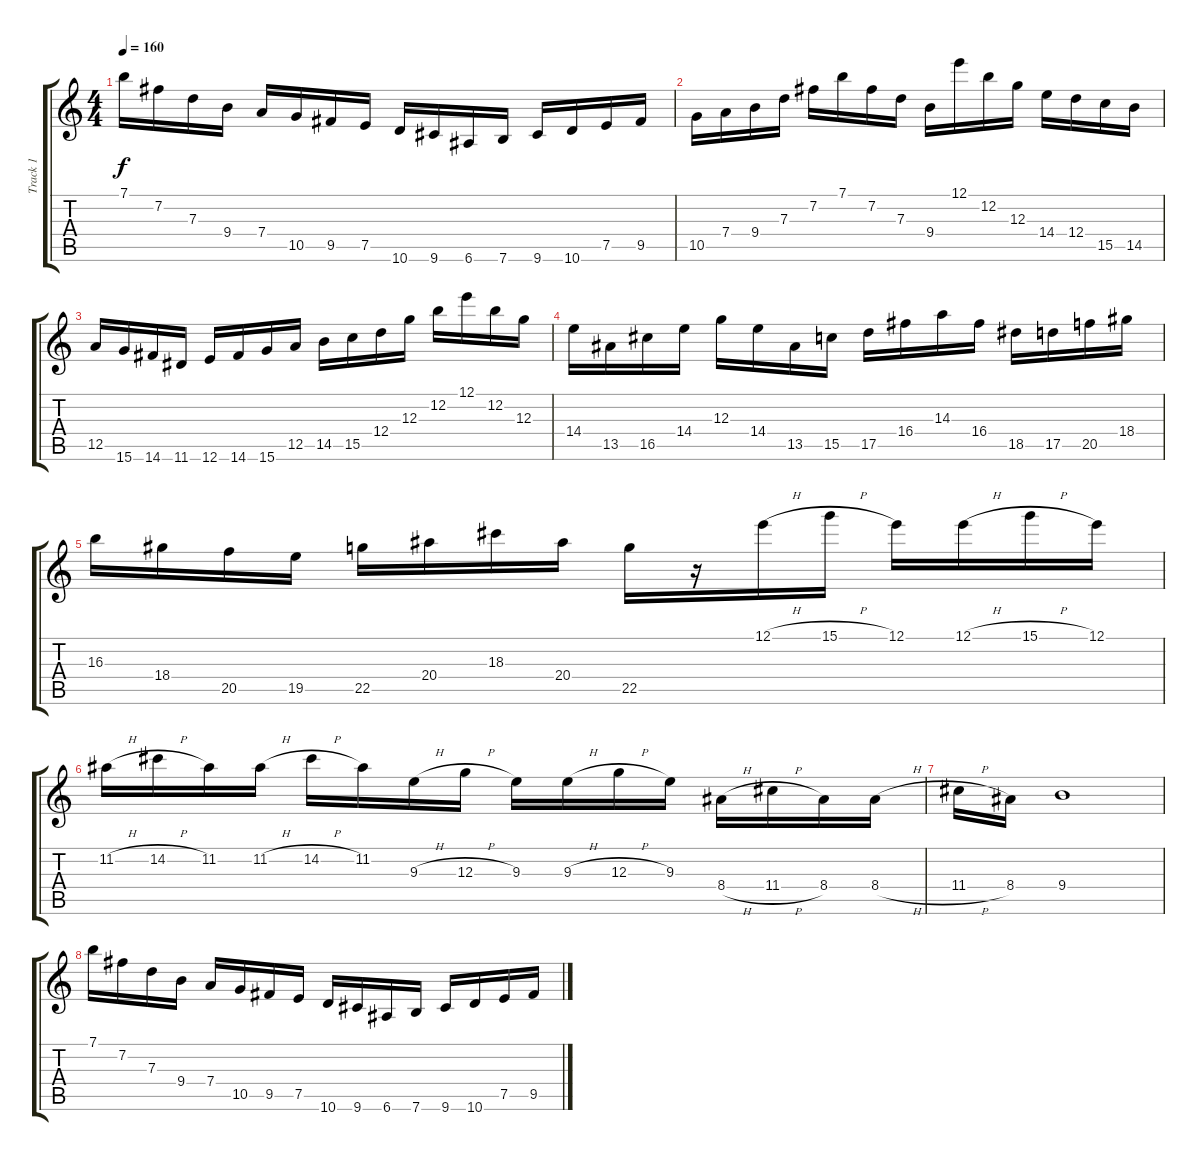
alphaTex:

\track ("Track 1" "Track 1") {instrument overdrivenguitar}
\staff {score tabs}
\tuning (E4 B3 G3 D3 A2 E2) {hide}
\ts (4 4)
\tempo 160
\clef g2
\ks c
7.1.16{dy f} 7.2.16 7.3.16 9.4.16 7.4.16 10.5.16 9.5.16 7.5.16 10.6.16 9.6.16 6.6.16 7.6.16 9.6.16 10.6.16 7.5.16 9.5.16 |
10.5.16 7.4.16 9.4.16 7.3.16 7.2.16 7.1.16 7.2.16 7.3.16 9.4.16 12.1.16 12.2.16 12.3.16 14.4.16 12.4.16 15.5.16 14.5.16 |
12.5.16 15.6.16 14.6.16 11.6.16 12.6.16 14.6.16 15.6.16 12.5.16 14.5.16 15.5.16 12.4.16 12.3.16 12.2.16 12.1.16 12.2.16 12.3.16 |
14.4.16 13.5.16 16.5.16 14.4.16 12.3.16 14.4.16 13.5.16 15.5.16 17.5.16 16.4.16 14.3.16 16.4.16 18.5.16 17.5.16 20.5.16 18.4.16 |
16.3.16 18.4.16 20.5.16 19.5.16 22.5.16 20.4.16 18.3.16 20.4.16 22.5.16 r.16 12.1{h}.16 15.1{h}.16 12.1.16 12.1{h}.16 15.1{h}.16 12.1.16 |
11.2{h}.16 14.2{h}.16 11.2.16 11.2{h}.16 14.2{h}.16 11.2.16 9.3{h}.16 12.3{h}.16 9.3.16 9.3{h}.16 12.3{h}.16 9.3.16 8.4{h}.16 11.4{h}.16 8.4.16 8.4{h}.16 |
11.4{h}.16 8.4.16 9.4.1 |
7.1.16 7.2.16 7.3.16 9.4.16 7.4.16 10.5.16 9.5.16 7.5.16 10.6.16 9.6.16 6.6.16 7.6.16 9.6.16 10.6.16 7.5.16 9.5.16
